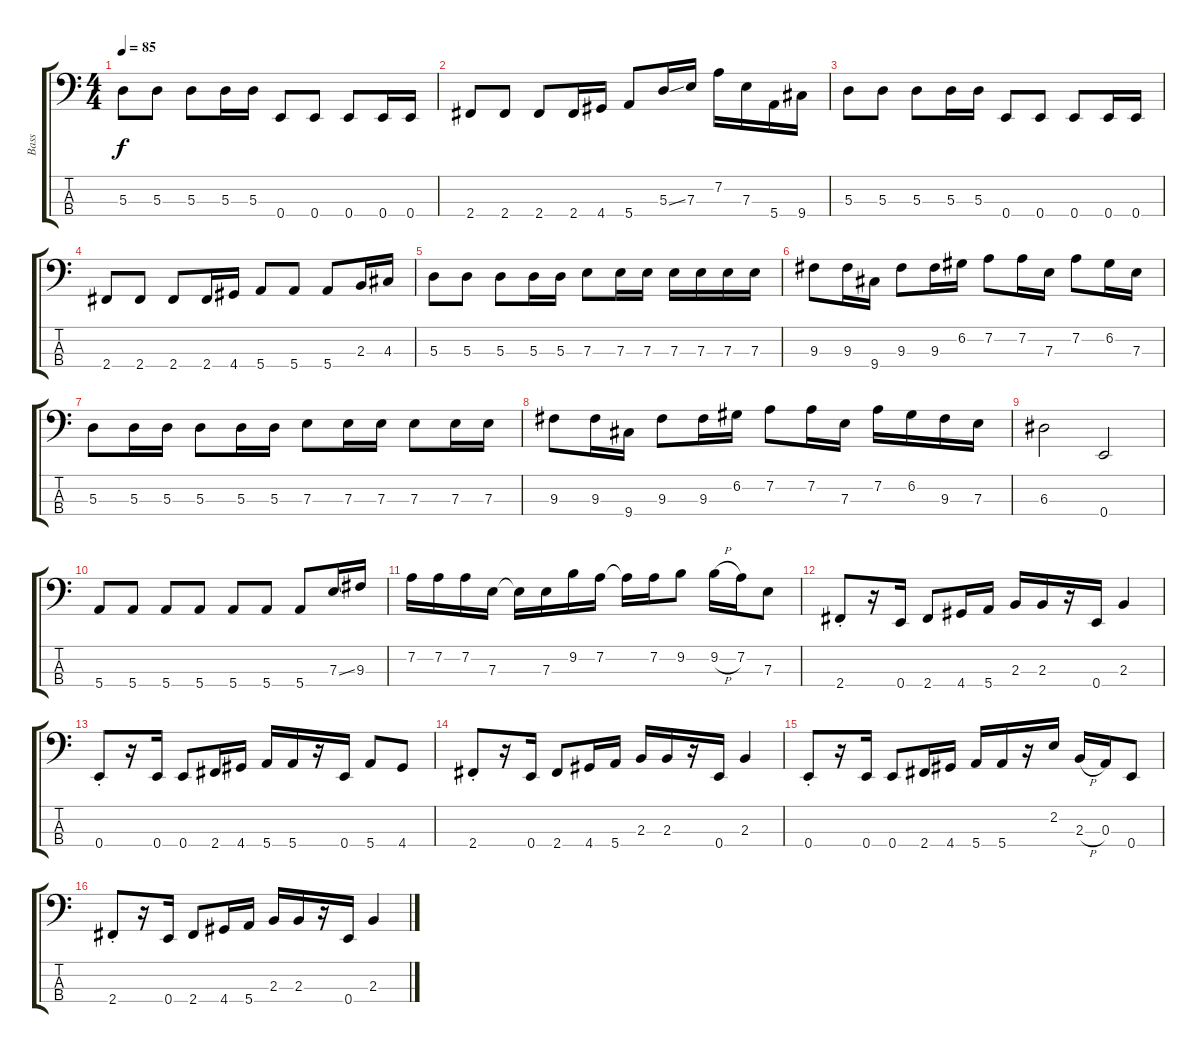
\track ("Bass" "Bass") {instrument electricbasspick}
\staff {score tabs}
\tuning (G2 D2 A1 E1) {hide}
\ts (4 4)
\tempo 85
\clef f4
\ks c
5.3.8{dy f} 5.3.8 5.3.8 5.3.16 5.3.16 0.4.8 0.4.8 0.4.8 0.4.16 0.4.16 |
2.4.8 2.4.8 2.4.8 2.4.16 4.4.16 5.4.8 5.3{ss}.16 7.3.16 7.2.16 7.3.16 5.4.16 9.4.16 |
5.3.8 5.3.8 5.3.8 5.3.16 5.3.16 0.4.8 0.4.8 0.4.8 0.4.16 0.4.16 |
2.4.8 2.4.8 2.4.8 2.4.16 4.4.16 5.4.8 5.4.8 5.4.8 2.3.16 4.3.16 |
5.3.8 5.3.8 5.3.8 5.3.16 5.3.16 7.3.8 7.3.16 7.3.16 7.3.16 7.3.16 7.3.16 7.3.16 |
9.3.8 9.3.16 9.4.16 9.3.8 9.3.16 6.2.16 7.2.8 7.2.16 7.3.16 7.2.8 6.2.16 7.3.16 |
5.3.8 5.3.16 5.3.16 5.3.8 5.3.16 5.3.16 7.3.8 7.3.16 7.3.16 7.3.8 7.3.16 7.3.16 |
9.3.8 9.3.16 9.4.16 9.3.8 9.3.16 6.2.16 7.2.8 7.2.16 7.3.16 7.2.16 6.2.16 9.3.16 7.3.16 |
6.3.2 0.4.2 |
5.4.8 5.4.8 5.4.8 5.4.8 5.4.8 5.4.8 5.4.8 7.3{ss}.16 9.3.16 |
7.2.16 7.2.16 7.2.16 7.3.16 7.3{t}.16 7.3.16 9.2.16 7.2.16 7.2{t}.16 7.2.16 9.2.8 9.2{h}.16 7.2.16 7.3.8 |
2.4{st}.8 r.16 0.4.16 2.4.8 4.4.16 5.4.16 2.3.16 2.3.16 r.16 0.4.16 2.3.4 |
0.4{st}.8 r.16 0.4.16 0.4.8 2.4.16 4.4.16 5.4.16 5.4.16 r.16 0.4.16 5.4.8 4.4.8 |
2.4{st}.8 r.16 0.4.16 2.4.8 4.4.16 5.4.16 2.3.16 2.3.16 r.16 0.4.16 2.3.4 |
0.4{st}.8 r.16 0.4.16 0.4.8 2.4.16 4.4.16 5.4.16 5.4.16 r.16 2.2.16 2.3{h}.16 0.3.16 0.4.8 |
2.4{st}.8 r.16 0.4.16 2.4.8 4.4.16 5.4.16 2.3.16 2.3.16 r.16 0.4.16 2.3.4
